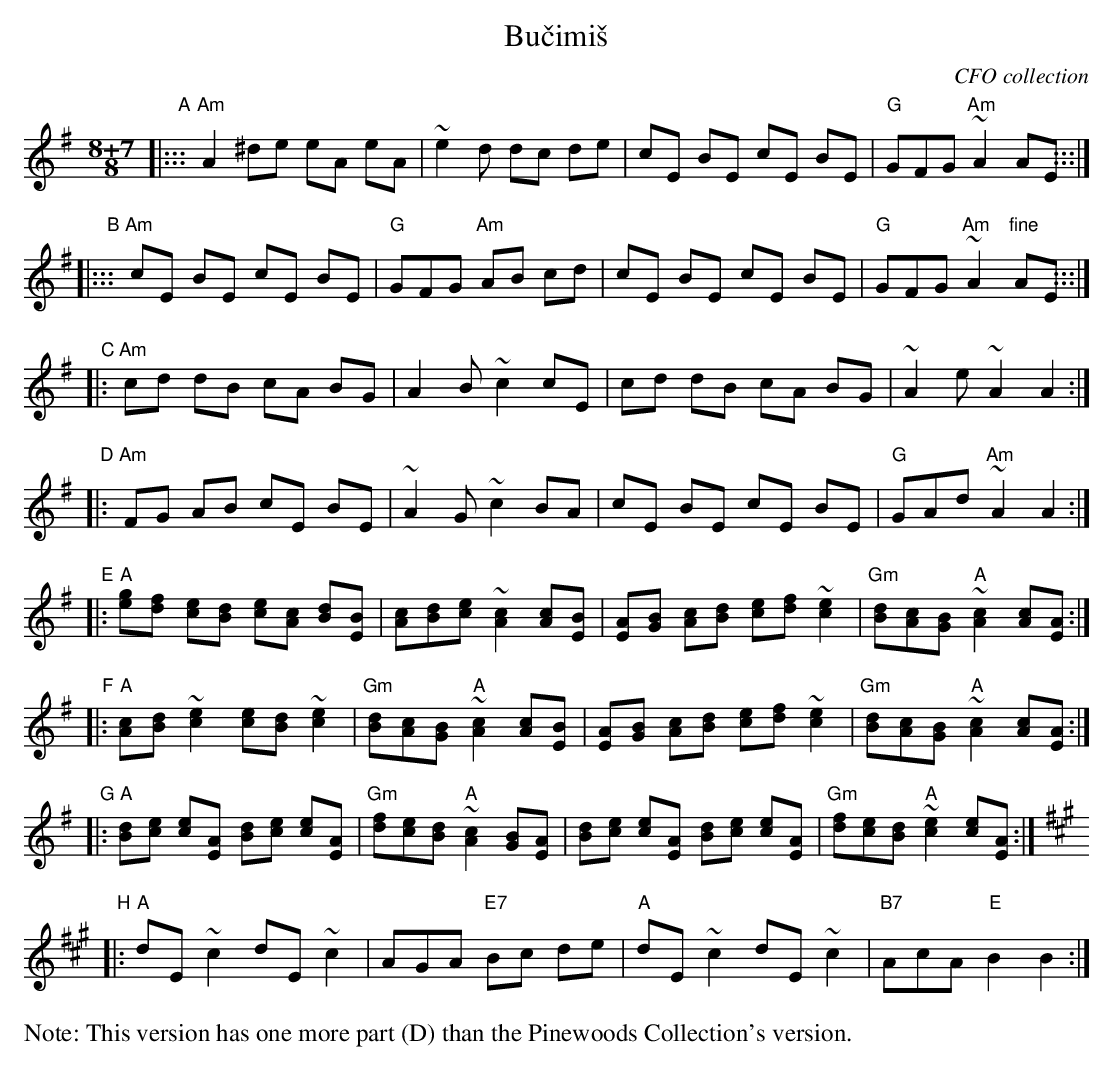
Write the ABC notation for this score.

X:1
T: Bu\vcimi\vs
O: CFO collection
M: 8+7/8
L: 1/8
K: ADor
"A" \
|::: "Am"A2 ^de eA eA | ~e2d dc de | cE BE cE BE | "G"GFG "Am"~A2 AE :::|
"B" \
|::: "Am"cE BE cE BE | "G"GFG "Am"AB cd | cE BE cE BE | "G"GFG "Am"~A2 "fine"AE :::|
"C" \
|: "Am"cd dB cA BG | A2B ~c2 cE | cd dB cA BG | ~A2e ~A2 A2 :|
"D" \
|: "Am"FG AB cE BE | ~A2G ~c2 BA | cE BE cE BE | "G"GAd "Am"~A2 A2 :|
K: _B^c
"E" \
|: "A"[ge][fd] [ec][dB] [ec][cA] [dB][BE] \
| [cA][dB][ec] ~[c2A2] [cA][BE] \
| [AE][BG] [cA][dB] [ec][fd] ~[e2c2] \
| "Gm"[dB][cA][BG] "A"~[c2A2] [cA][AE] :|
"F" \
|: "A"[cA][dB] ~[e2c2] [ec][dB] ~[e2c2]  \
| "Gm"[dB][cA][BG] "A"~[c2A2] [cA][BE] \
| [AE][BG] [cA][dB] [ec][fd] ~[e2c2] \
| "Gm"[dB][cA][BG] "A"~[c2A2] [cA][AE] :|
"G" \
|: "A"[dB][ec] [ec][AE] [dB][ec] [ec][AE] \
| "Gm"[fd][ec][dB] "A"~[c2A2] [BG][AE] \
| [dB][ec] [ec][AE] [dB][ec] [ec][AE] \
| "Gm"[fd][ec][dB] "A"~[e2c2] [ec][AE] :|
K: A
"H" \
|: "A"dE ~c2 dE ~c2 | AGA "E7"Bc de | "A"dE ~c2 dE ~c2 | "B7"AcA "E"B2 B2 :|
